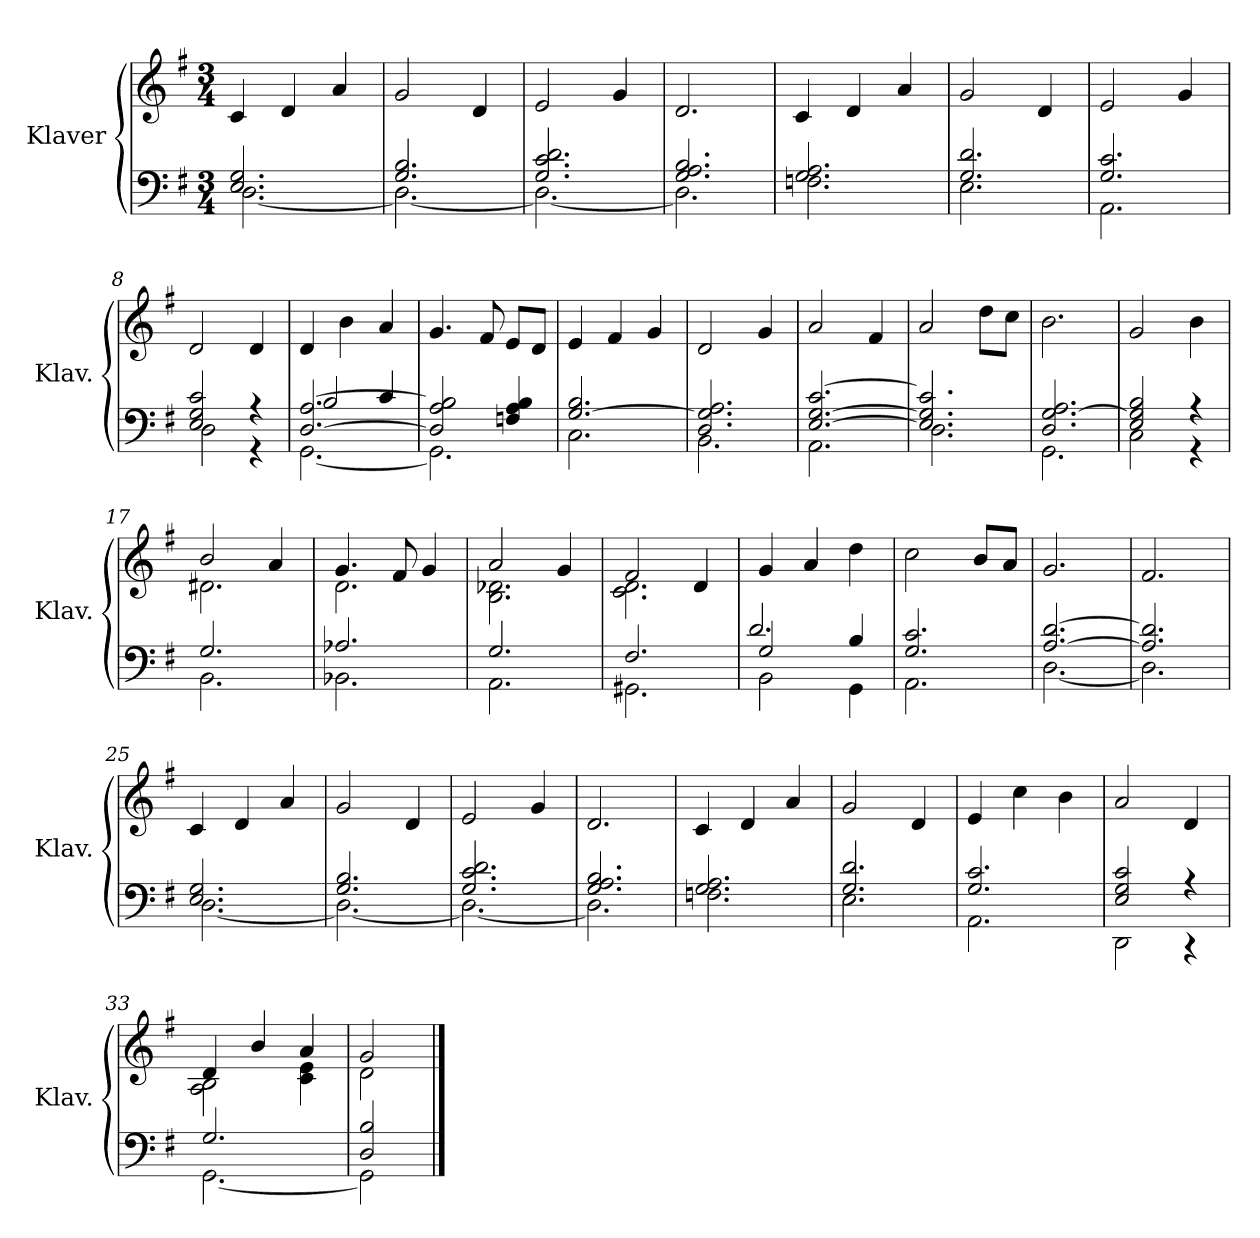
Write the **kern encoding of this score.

**kern	**kern
*part1	*part1
*staff2	*staff1
*I"Klaver	*
*I'Klav.	*
*clefF4	*clefG2
*k[f#]	*k[f#]
*M3/4	*M3/4
=1	=1
*^	*
2.E/ 2.G/	[2.D\	4c/
.	.	4d/
.	.	4a/
=2	=2	=2
2.G/ 2.B/	2.D\_	2g/
.	.	4d/
=3	=3	=3
2.G/ 2.c/ 2.d/	2.D\_	2e/
.	.	4g/
=4	=4	=4
2.G/ 2.A/ 2.B/	2.D\]	2.d/
=5	=5	=5
2.G/ 2.A/	2.Fn\	4c/
.	.	4d/
.	.	4a/
=6	=6	=6
2.G/ 2.d/	2.E\	2g/
.	.	4d/
=7	=7	=7
2.G/ 2.c/	2.AA\	2e/
.	.	4g/
=8	=8	=8
2E/ 2G/ 2c/	2D\	2d/
4r	4r	4d/
=9	=9	=9
*	*^	*
[2.D/ [2.A/	[2.GG\	2B/	4d/
.	.	.	4b\
.	.	4c/	4a/
*	*v	*v	*
=10	=10	=10
2D/] 2A/] 2B/	2.GG\]	4.g/
.	.	8f#/
4Fn/ 4A/ 4B/	.	8e/L
.	.	8d/J
=11	=11	=11
[2.G/ 2.B/	2.C\	4e/
.	.	4f#/
.	.	4g/
=12	=12	=12
2.D/ 2.G/] 2.A/	2.BB\	2d/
.	.	4g/
=13	=13	=13
[2.E/ [2.G/ [2.c/	2.AA\	2a/
.	.	4f#/
!!LO:LB:g=z
=14	=14	=14
2.E/] 2.G/] 2.c/]	2.D\	2a/
.	.	8dd\L
.	.	8cc\J
=15	=15	=15
2.D/ [2.G/ 2.A/	2.GG\	2.b\
=16	=16	=16
2E/ 2G/] 2B/	2C\	2g/
4r	4r	4b\
=17	=17	=17
*	*	*^
2.G/	2.BB\	2b/	2.d#X\
.	.	4a/	.
=18	=18	=18	=18
2.A-X/	2.BB-X\	4.g/	2.d\
.	.	8f#/	.
.	.	4g/	.
=19	=19	=19	=19
2.G/	2.AA\	2a/	2.B\ 2.d-X\
.	.	4g/	.
=20	=20	=20	=20
2.F#/	2.GG#X\	2f#/	2.c\ 2.d\
.	.	4d/	.
*	*	*v	*v
=21	=21	=21
*	*^	*
2G/	2BB\	2.d/	4g/
.	.	.	4a/
4B/	4GG\	.	4dd\
*	*v	*v	*
=22	=22	=22
2.G/ 2.c/	2.AA\	2cc\
.	.	8b/L
.	.	8a/J
=23	=23	=23
[2.A/ [2.d/	[2.D\	2.g/
=24	=24	=24
2.A/] 2.d/]	2.D\]	2.f#/
=25	=25	=25
2.E/ 2.G/	[2.D\	4c/
.	.	4d/
.	.	4a/
=26	=26	=26
2.G/ 2.B/	2.D\_	2g/
.	.	4d/
=27	=27	=27
2.G/ 2.c/ 2.d/	2.D\_	2e/
.	.	4g/
!!LO:LB:g=z
=28	=28	=28
2.G/ 2.A/ 2.B/	2.D\]	2.d/
=29	=29	=29
2.G/ 2.A/	2.Fn\	4c/
.	.	4d/
.	.	4a/
=30	=30	=30
2.G/ 2.d/	2.E\	2g/
.	.	4d/
=31	=31	=31
2.G/ 2.c/	2.AA\	4e/
.	.	4cc\
.	.	4b\
=32	=32	=32
2E/ 2G/ 2c/	2DD\	2a/
4r	4r	4d/
=33	=33	=33
*	*	*^
2.G/	[2.GG\	4d/	2A\ 2B\
.	.	4b/	.
.	.	4a/	4c\ 4e\
=34	=34	=34	=34
2D/ 2B/	2GG\]	2g/	2d\
*v	*v	*	*
*	*v	*v
==	==
*-	*-
